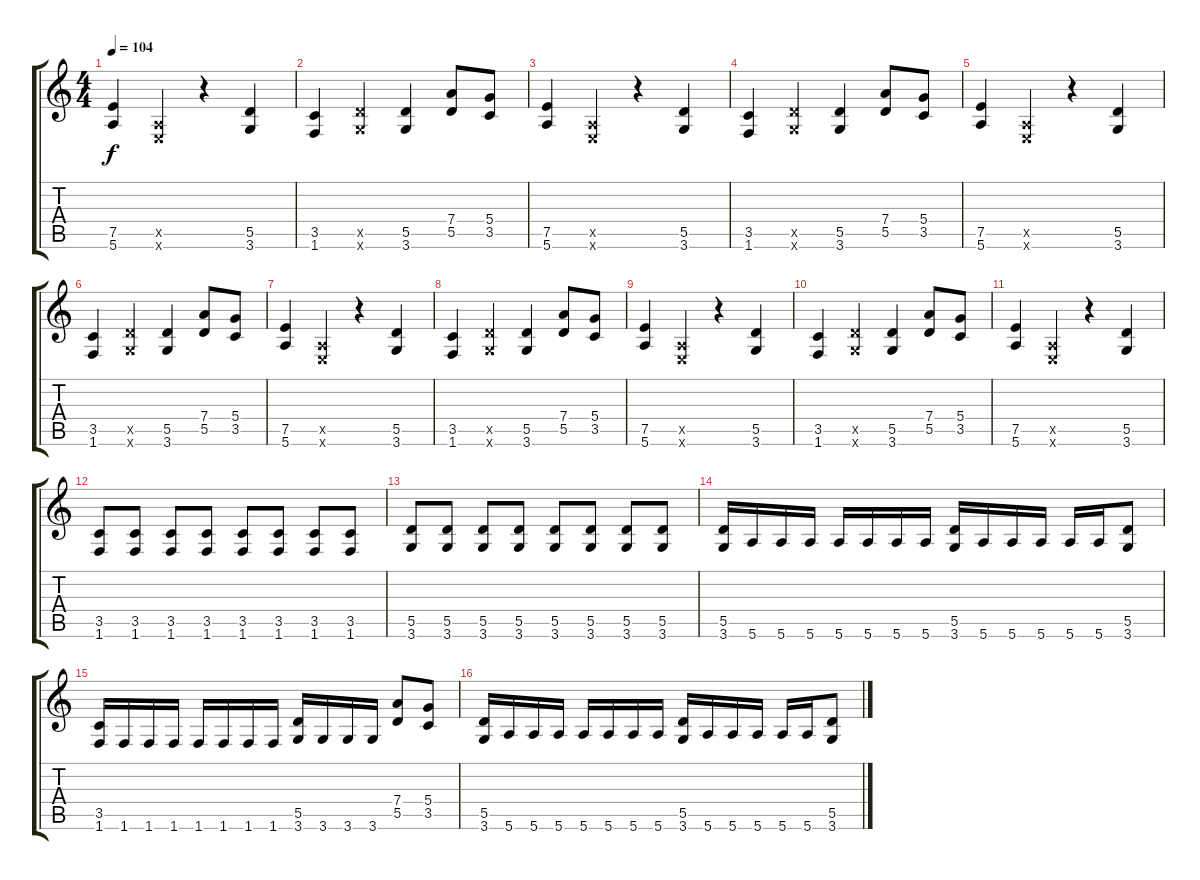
\track "" {instrument distortionguitar}
\staff {score tabs}
\tuning (E4 B3 G3 D3 A2 E2) {hide}
\ts (4 4)
\tempo 104
\clef g2
\ks c
(7.5 5.6).4{dy f} (0.5{x} 0.6{x}).4 r.4 (5.5 3.6).4 |
(3.5 1.6).4 (5.5{x} 3.6{x}).4 (5.5 3.6).4 (7.4 5.5).8 (5.4 3.5).8 |
(7.5 5.6).4 (0.5{x} 0.6{x}).4 r.4 (5.5 3.6).4 |
(3.5 1.6).4 (5.5{x} 3.6{x}).4 (5.5 3.6).4 (7.4 5.5).8 (5.4 3.5).8 |
(7.5 5.6).4 (0.5{x} 0.6{x}).4 r.4 (5.5 3.6).4 |
(3.5 1.6).4 (5.5{x} 3.6{x}).4 (5.5 3.6).4 (7.4 5.5).8 (5.4 3.5).8 |
(7.5 5.6).4 (0.5{x} 0.6{x}).4 r.4 (5.5 3.6).4 |
(3.5 1.6).4 (5.5{x} 3.6{x}).4 (5.5 3.6).4 (7.4 5.5).8 (5.4 3.5).8 |
(7.5 5.6).4 (0.5{x} 0.6{x}).4 r.4 (5.5 3.6).4 |
(3.5 1.6).4 (5.5{x} 3.6{x}).4 (5.5 3.6).4 (7.4 5.5).8 (5.4 3.5).8 |
(7.5 5.6).4 (0.5{x} 0.6{x}).4 r.4 (5.5 3.6).4 |
(3.5 1.6).8 (3.5 1.6).8 (3.5 1.6).8 (3.5 1.6).8 (3.5 1.6).8 (3.5 1.6).8 (3.5 1.6).8 (3.5 1.6).8 |
(5.5 3.6).8 (5.5 3.6).8 (5.5 3.6).8 (5.5 3.6).8 (5.5 3.6).8 (5.5 3.6).8 (5.5 3.6).8 (5.5 3.6).8 |
(5.5 3.6).16 5.6.16 5.6.16 5.6.16 5.6.16 5.6.16 5.6.16 5.6.16 (5.5 3.6).16 5.6.16 5.6.16 5.6.16 5.6.16 5.6.16 (5.5 3.6).8 |
(3.5 1.6).16 1.6.16 1.6.16 1.6.16 1.6.16 1.6.16 1.6.16 1.6.16 (5.5 3.6).16 3.6.16 3.6.16 3.6.16 (7.4 5.5).8 (5.4 3.5).8 |
(5.5 3.6).16 5.6.16 5.6.16 5.6.16 5.6.16 5.6.16 5.6.16 5.6.16 (5.5 3.6).16 5.6.16 5.6.16 5.6.16 5.6.16 5.6.16 (5.5 3.6).8
